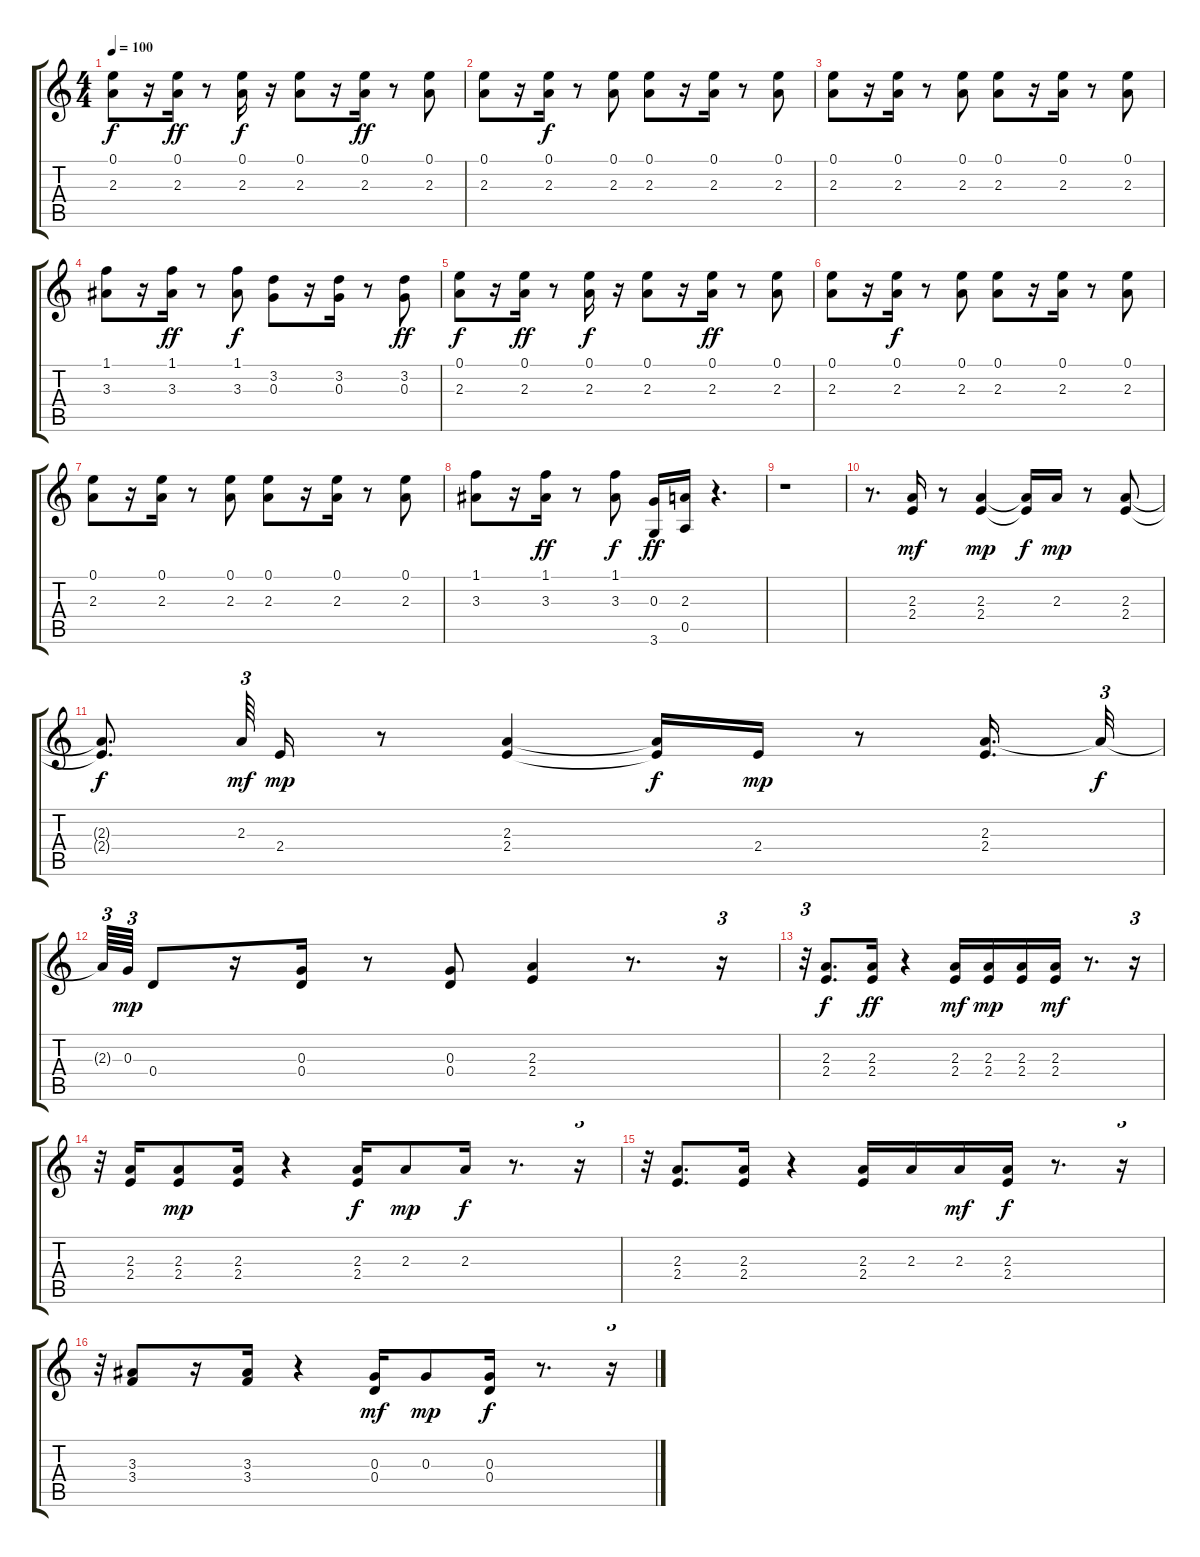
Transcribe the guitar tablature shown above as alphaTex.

\track "" {instrument electricbassfinger}
\staff {score tabs}
\tuning (E4 B3 G3 D3 A2 E2) {hide}
\ts (4 4)
\tempo 100
\clef g2
\ks c
(0.1 2.3).8{dy f} r.16 (0.1 2.3).16{dy ff} r.8 (0.1 2.3).16{dy f} r.16 (0.1 2.3).8 r.16 (0.1 2.3).16{dy ff} r.8 (0.1 2.3).8 |
(0.1 2.3).8 r.16 (0.1 2.3).16{dy f} r.8 (0.1 2.3).8 (0.1 2.3).8 r.16 (0.1 2.3).16 r.8 (0.1 2.3).8 |
(0.1 2.3).8 r.16 (0.1 2.3).16 r.8 (0.1 2.3).8 (0.1 2.3).8 r.16 (0.1 2.3).16 r.8 (0.1 2.3).8 |
(1.1 3.3).8 r.16 (1.1 3.3).16{dy ff} r.8 (1.1 3.3).8{dy f} (3.2 0.3).8 r.16 (3.2 0.3).16 r.8 (3.2 0.3).8{dy ff} |
(0.1 2.3).8{dy f} r.16 (0.1 2.3).16{dy ff} r.8 (0.1 2.3).16{dy f} r.16 (0.1 2.3).8 r.16 (0.1 2.3).16{dy ff} r.8 (0.1 2.3).8 |
(0.1 2.3).8 r.16 (0.1 2.3).16{dy f} r.8 (0.1 2.3).8 (0.1 2.3).8 r.16 (0.1 2.3).16 r.8 (0.1 2.3).8 |
(0.1 2.3).8 r.16 (0.1 2.3).16 r.8 (0.1 2.3).8 (0.1 2.3).8 r.16 (0.1 2.3).16 r.8 (0.1 2.3).8 |
(1.1 3.3).8 r.16 (1.1 3.3).16{dy ff} r.8 (1.1 3.3).8{dy f} (0.3 3.6).16{dy ff} (2.3 0.5).16 r.4{d} |
r.1 |
r.8{d} (2.3 2.4).16{dy mf} r.8 (2.3 2.4).4{dy mp} (2.3{t} 2.4{t}).16{dy f} 2.3.16{dy mp} r.8 (2.3 2.4).8 |
(2.3{t} 2.4{t}).8{d dy f} 2.3.64{tu (3 2) dy mf beam splitsecondary} 2.4.16{dy mp} r.8 (2.3 2.4).4 (2.3{t} 2.4{t}).16{dy f} 2.4.16{dy mp} r.8 (2.3 2.4).16{d} 2.3{t}.32{tu (3 2) dy f} |
2.3{t}.64{tu (3 2)} 0.3.64{tu (3 2) dy mp} 0.4.8 r.16 (0.3 0.4).16 r.8 (0.3 0.4).8 (2.3 2.4).4 r.8{d} r.16{tu (3 2)} |
r.32{tu (3 2)} (2.3 2.4).8{d dy f} (2.3 2.4).16{dy ff} r.4 (2.3 2.4).16{dy mf} (2.3 2.4).16{dy mp} (2.3 2.4).16 (2.3 2.4).16{dy mf} r.8{d} r.16{tu (3 2)} |
r.32{tu (3 2)} (2.3 2.4).16 (2.3 2.4).8{dy mp} (2.3 2.4).16 r.4 (2.3 2.4).16{dy f} 2.3.8{dy mp} 2.3.16{dy f} r.8{d} r.16{tu (3 2)} |
r.32{tu (3 2)} (2.3 2.4).8{d} (2.3 2.4).16 r.4 (2.3 2.4).16 2.3.16 2.3.16{dy mf} (2.3 2.4).16{dy f} r.8{d} r.16{tu (3 2)} |
r.32{tu (3 2)} (3.3 3.4).8 r.16 (3.3 3.4).16 r.4 (0.3 0.4).16{dy mf} 0.3.8{dy mp} (0.3 0.4).16{dy f} r.8{d} r.16{tu (3 2)}
